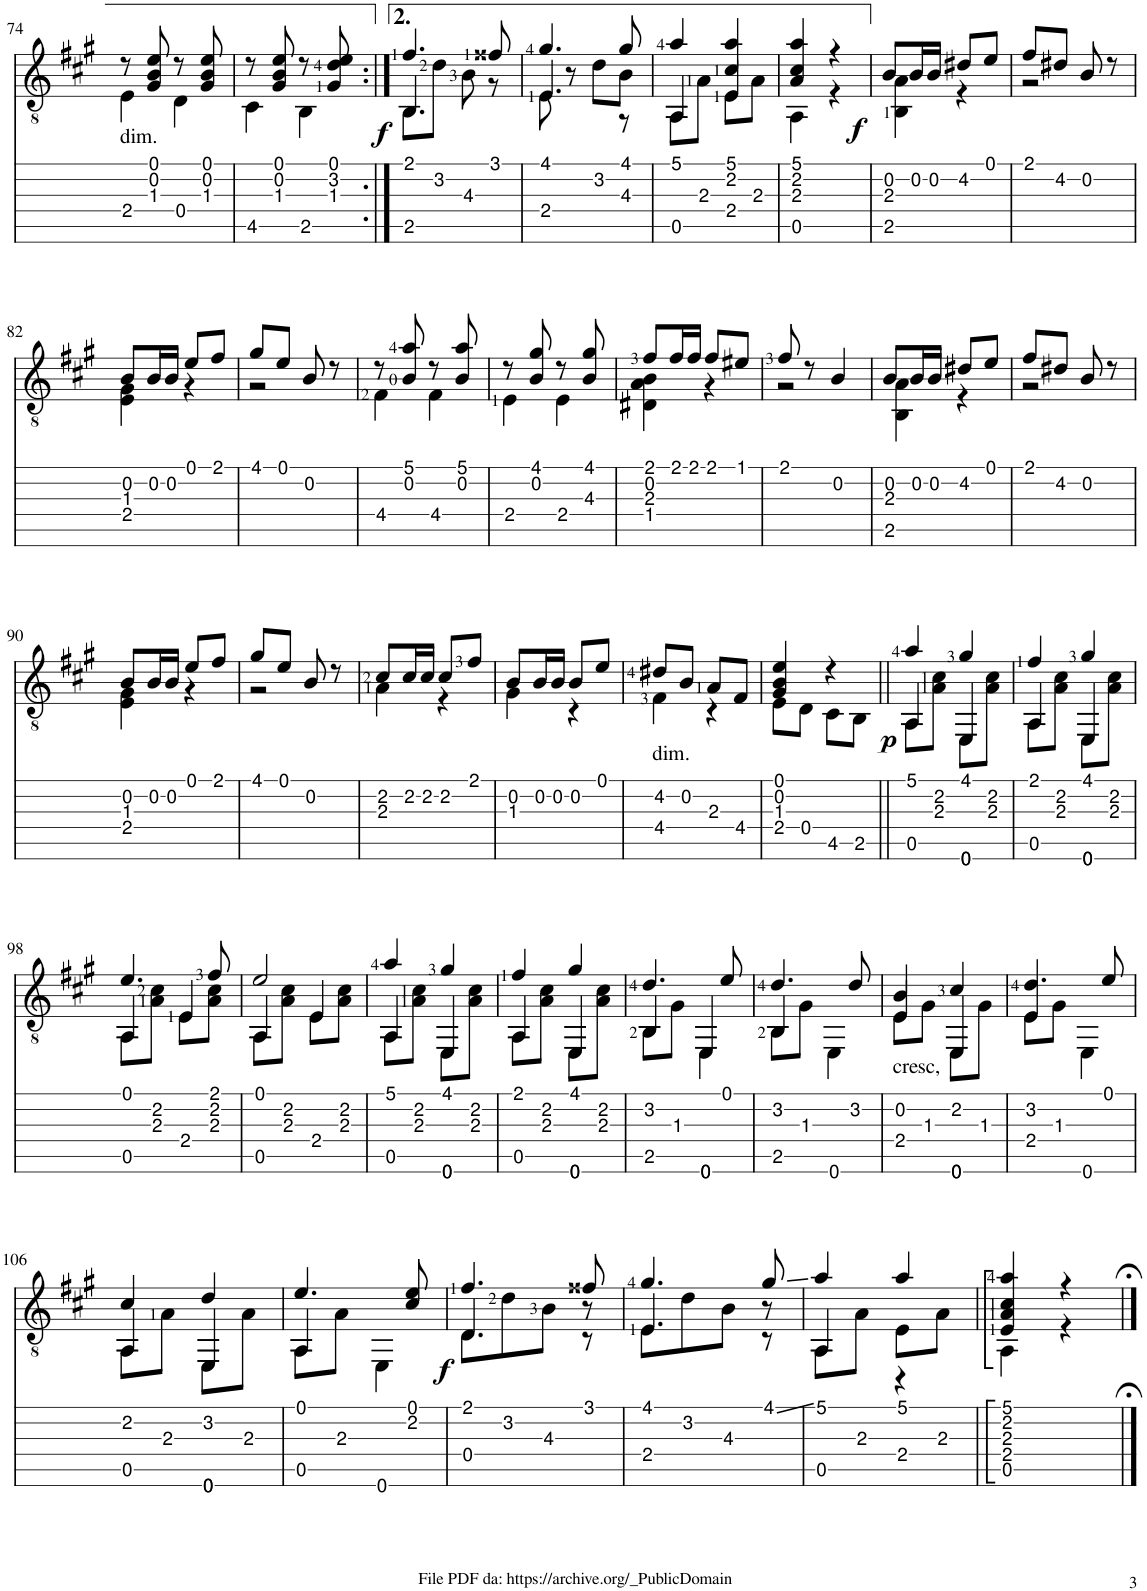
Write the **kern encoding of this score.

**kern	**kern	**dynam
*part1	*part1	*part1
*staff2	*staff1	*staff1/2
*I"Guitar	*	*
*I'Guit.	*	*
!!LO:PB:g=z
*	*clefGv2	*
*k[f#c#g#]	*k[f#c#g#]	*
*M2/4	*M2/4	*
=74	=74	=74
*^	*^	*
!LO:TX:a:t=dim.	!	!	!	!
8r	4E	8r	4E\	.
8G# 8B 8e	.	8G#/ 8B/ 8e/	.	.
8r	4D	8r	4D\	.
8G# 8B 8e	.	8G#/ 8B/ 8e/	.	.
=75	=75	=75	=75	=75
8r	4C#	8r	4C#\	.
8G# 8B 8e	.	8G#/ 8B/ 8e/	.	.
8r	4BB	8r	4BB\	.
!	!	!	!	!LO:DY:b
8G# 8d 8e	.	8G#/ 8d/ 8e/	.	f
=76:|!	=76:|!	=76:|!	=76:|!	=76:|!
*	*^	*	*^	*
4.f#	8BBL	4.BB	4.f#/	8BB\L	4.BB/	.
.	8dJ	.	.	8d\J	.	.
.	8B	.	.	8B\	.	.
8f##	8r	8ryy	8f##X/	8r	8ryy	.
=77	=77	=77	=77	=77	=77	=77
4.g#	8E	4.E	4.g#/	8E\	4.E/	.
.	8r	.	.	8r	.	.
.	8dL	.	.	8d\L	.	.
8g#	8BJ	8r	8g#/	8B\J	8r	.
=78	=78	=78	=78	=78	=78	=78
4a	8AAL	4AA	4a/	8AA\L	4AA/	.
.	8AJ	.	.	8A\J	.	.
4c# 4a	8EL	4E	4c#/ 4a/	8E\L	4E/	.
.	8AJ	.	.	8A\J	.	.
*	*v	*v	*	*	*	*
*	*	*	*v	*v	*
=79	=79	=79	=79	=79
4A 4c# 4a	4AA	4A/ 4c#/ 4a/	4AA\	.
!	!	!	!	!LO:DY:b
4r	4r	4r	4r	f
=80	=80	=80	=80	=80
8BL	4BB 4A	8B/L	4BB\ 4A\	.
16BL	.	16B/L	.	.
16BJJ	.	16B/JJ	.	.
8d#L	4r	8d#X/L	4r	.
8eJ	.	8e/J	.	.
=81	=81	=81	=81	=81
8f#L	2r	8f#/L	2r	.
8d#J	.	8d#X/J	.	.
8B	.	8B/	.	.
8r	.	8r	.	.
!!LO:LB:g=z	!!
=82	=82	=82	=82	=82
8BL	4E 4G#	8B/L	4E\ 4G#\	.
16BL	.	16B/L	.	.
16BJJ	.	16B/JJ	.	.
8eL	4r	8e/L	4r	.
8f#J	.	8f#/J	.	.
=83	=83	=83	=83	=83
8g#L	2r	8g#/L	2r	.
8eJ	.	8e/J	.	.
8B	.	8B/	.	.
8r	.	8r	.	.
=84	=84	=84	=84	=84
8r	4F#	8r	4F#\	.
8B 8a	.	8B/ 8a/	.	.
8r	4F#	8r	4F#\	.
8B 8a	.	8B/ 8a/	.	.
=85	=85	=85	=85	=85
8r	4E	8r	4E\	.
8B 8g#	.	8B/ 8g#/	.	.
8r	4E	8r	4E\	.
8B 8g#	.	8B/ 8g#/	.	.
=86	=86	=86	=86	=86
8f#L	4D# 4A 4B	8f#/L	4D#X\ 4A\ 4B\	.
16f#L	.	16f#/L	.	.
16f#JJ	.	16f#/JJ	.	.
8f#L	4r	8f#/L	4r	.
8e#J	.	8e#X/J	.	.
=87	=87	=87	=87	=87
8f#	2r	8f#/	2r	.
8r	.	8r	.	.
4B	.	4B/	.	.
=88	=88	=88	=88	=88
8BL	4BB 4A	8B/L	4BB\ 4A\	.
16BL	.	16B/L	.	.
16BJJ	.	16B/JJ	.	.
8d#L	4r	8d#X/L	4r	.
8eJ	.	8e/J	.	.
=89	=89	=89	=89	=89
8f#L	2r	8f#/L	2r	.
8d#J	.	8d#X/J	.	.
8B	.	8B/	.	.
8r	.	8r	.	.
!!LO:LB:g=z	!!
=90	=90	=90	=90	=90
8BL	4E 4G#	8B/L	4E\ 4G#\	.
16BL	.	16B/L	.	.
16BJJ	.	16B/JJ	.	.
8eL	4r	8e/L	4r	.
8f#J	.	8f#/J	.	.
=91	=91	=91	=91	=91
8g#L	2r	8g#/L	2r	.
8eJ	.	8e/J	.	.
8B	.	8B/	.	.
8r	.	8r	.	.
=92	=92	=92	=92	=92
8c#L	4A	8c#/L	4A\	.
16c#L	.	16c#/L	.	.
16c#JJ	.	16c#/JJ	.	.
8c#L	4r	8c#/L	4r	.
8f#J	.	8f#/J	.	.
=93	=93	=93	=93	=93
8BL	4G#	8B/L	4G#\	.
16BL	.	16B/L	.	.
16BJJ	.	16B/JJ	.	.
8BL	4r	8B/L	4r	.
8eJ	.	8e/J	.	.
=94	=94	=94	=94	=94
!LO:TX:a:t=dim.	!	!	!	!
8d#L	4F#	8d#X/L	4F#\	.
8BJ	.	8B/J	.	.
8AL	4r	8A/L	4r	.
8F#J	.	8F#/J	.	.
=95	=95	=95	=95	=95
4G# 4B 4e	8EL	4G#/ 4B/ 4e/	8E\L	.
.	8DJ	.	8D\J	.
4r	8C#L	4r	8C#\L	.
.	8BBJ	.	8BB\J	.
=96||	=96||	=96||	=96||	=96||
*	*^	*	*^	*
!	!	!	!	!	!	!LO:DY:b
4a	8AAL	4AA	4a/	8AA\L	4AA/	p
.	8A\ 8c#\J	.	.	8A\ 8c#\J	.	.
4g#	8EEL	4EE	4g#/	8EE\L	4EE/	.
.	8A\ 8c#\J	.	.	8A\ 8c#\J	.	.
=97	=97	=97	=97	=97	=97	=97
4f#	8AAL	4AA	4f#/	8AA\L	4AA/	.
.	8A\ 8c#\J	.	.	8A\ 8c#\J	.	.
4g#	8EEL	4EE	4g#/	8EE\L	4EE/	.
.	8A\ 8c#\J	.	.	8A\ 8c#\J	.	.
!!LO:LB:g=z	!!	!!
=98	=98	=98	=98	=98	=98	=98
4.e	8AAL	4AA	4.e/	8AA\L	4AA/	.
.	8A\ 8c#\J	.	.	8A\ 8c#\J	.	.
.	8EL	4E	.	8E\L	4E/	.
8f#	8A\ 8c#\J	.	8f#/	8A\ 8c#\J	.	.
=99	=99	=99	=99	=99	=99	=99
2e	8AAL	4AA	2e/	8AA\L	4AA/	.
.	8A\ 8c#\J	.	.	8A\ 8c#\J	.	.
.	8EL	4E	.	8E\L	4E/	.
.	8A\ 8c#\J	.	.	8A\ 8c#\J	.	.
=100	=100	=100	=100	=100	=100	=100
4a	8AAL	4AA	4a/	8AA\L	4AA/	.
.	8A\ 8c#\J	.	.	8A\ 8c#\J	.	.
4g#	8EEL	4EE	4g#/	8EE\L	4EE/	.
.	8A\ 8c#\J	.	.	8A\ 8c#\J	.	.
=101	=101	=101	=101	=101	=101	=101
4f#	8AAL	4AA	4f#/	8AA\L	4AA/	.
.	8A\ 8c#\J	.	.	8A\ 8c#\J	.	.
4g#	8EEL	4EE	4g#/	8EE\L	4EE/	.
.	8A\ 8c#\J	.	.	8A\ 8c#\J	.	.
=102	=102	=102	=102	=102	=102	=102
4.d	8BBL	4BB	4.d/	8BB\L	4BB/	.
.	8G#J	.	.	8G#\J	.	.
.	4EE	4EE	.	4EE\	4EE/	.
8e	.	.	8e/	.	.	.
=103	=103	=103	=103	=103	=103	=103
4.d	8BBL	4BB	4.d/	8BB\L	4BB/	.
.	8G#J	.	.	8G#\J	.	.
.	4EE	4ryy	.	4EE\	4ryy	.
8d	.	.	8d/	.	.	.
=104	=104	=104	=104	=104	=104	=104
!LO:TX:a:t=cresc,	!	!	!	!	!	!
4B	8EL	4E	4B/	8E\L	4E/	.
.	8G#J	.	.	8G#\J	.	.
4c#	8EEL	4EE	4c#/	8EE\L	4EE/	.
.	8G#J	.	.	8G#\J	.	.
=105	=105	=105	=105	=105	=105	=105
4.d	8EL	4E	4.d/	8E\L	4E/	.
.	8G#J	.	.	8G#\J	.	.
.	4EE	4ryy	.	4EE\	4ryy	.
8e	.	.	8e/	.	.	.
!!LO:LB:g=z	!!	!!
=106	=106	=106	=106	=106	=106	=106
4c#	8AAL	4AA	4c#/	8AA\L	4AA/	.
.	8AJ	.	.	8A\J	.	.
4d	8EEL	4EE	4d/	8EE\L	4EE/	.
.	8AJ	.	.	8A\J	.	.
=107	=107	=107	=107	=107	=107	=107
4.e	8AAL	4AA	4.e/	8AA\L	4AA/	.
.	8AJ	.	.	8A\J	.	.
.	4EE	4ryy	.	4EE\	4ryy	.
!	!	!	!	!	!	!LO:DY:b
8c# 8e	.	.	8c#/ 8e/	.	.	f
=108	=108	=108	=108	=108	=108	=108
4.f#	8DL	4.D	4.f#/	8D\L	4.D/	.
.	8dJ	.	.	8d\	.	.
.	8B	.	.	8B\J	.	.
8f##	8r	8r	8f##X/	8r	8r	.
=109	=109	=109	=109	=109	=109	=109
4.g#	8EL	4.E	4.g#/	8E\L	4.E/	.
.	8dJ	.	.	8d\	.	.
.	8B	.	.	8B\J	.	.
8g#	8r	8r	8g#/	8r	8r	.
=110	=110	=110	=110	=110	=110	=110
4a	8AAL	4AA	4a/	8AA\L	4AA/	.
.	8AJ	.	.	8A\J	.	.
4a	8EL	4r	4a/	8E\L	4r	.
.	8AJ	.	.	8A\J	.	.
*	*v	*v	*	*	*	*
*	*	*	*v	*v	*
=111	=111	=111	=111	=111
4E: 4A: 4c#: 4a:	4AA	4E/: 4A/: 4c#/: 4a/:	4AA\	.
4r	4r	4r	4r	.
*v	*v	*	*	*
*	*v	*v	*
==	==	==
*-	*-	*-
